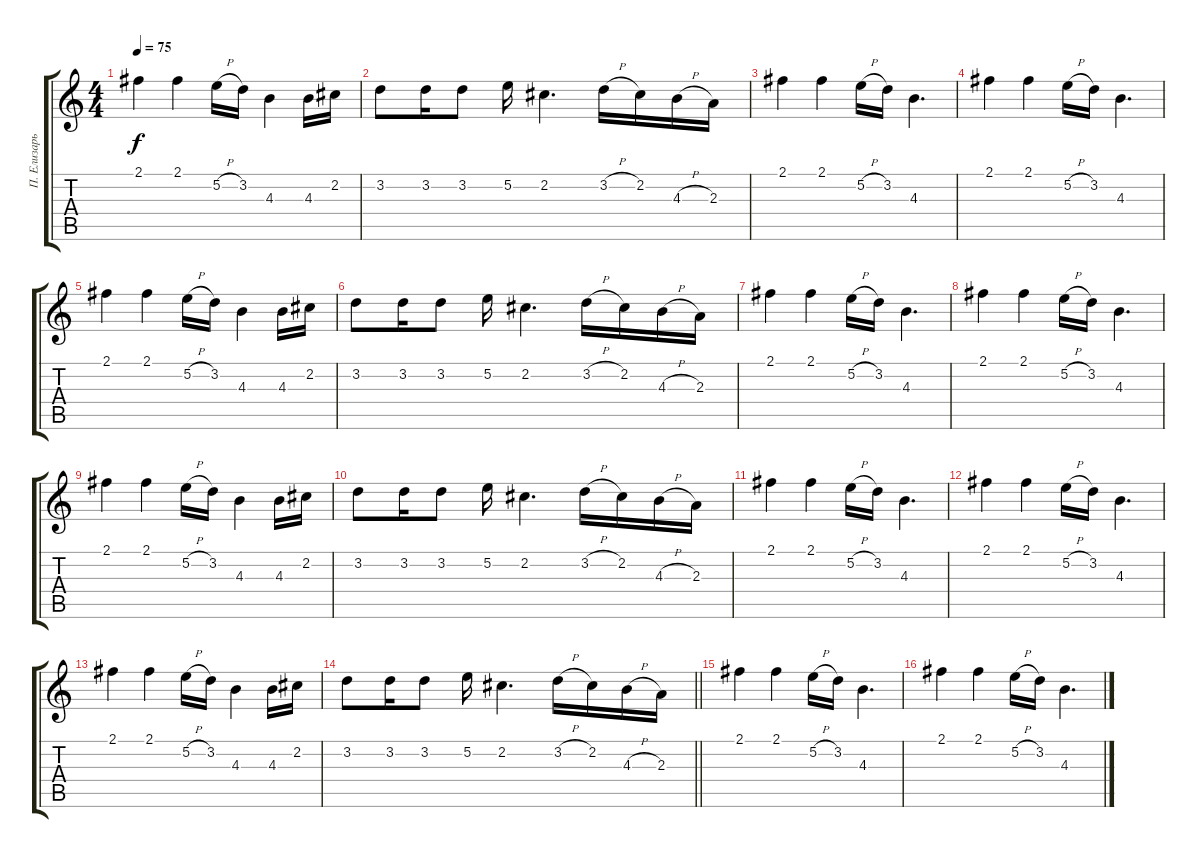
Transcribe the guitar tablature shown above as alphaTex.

\track ("П. Елизарьев" "П. Елизарь") {instrument acousticguitarsteel}
\staff {score tabs}
\tuning (E4 B3 G3 D3 A2 E2) {hide}
\ts (4 4)
\tempo 75
\clef g2
\ks c
2.1.4{dy f} 2.1.4 5.2{h}.16 3.2.16 4.3.4 4.3.16 2.2.16 |
3.2.8 3.2.16 3.2.8 5.2.16 2.2.4{d} 3.2{h}.16 2.2.16 4.3{h}.16 2.3.16 |
2.1.4 2.1.4 5.2{h}.16 3.2.16 4.3.4{d} |
2.1.4 2.1.4 5.2{h}.16 3.2.16 4.3.4{d} |
2.1.4 2.1.4 5.2{h}.16 3.2.16 4.3.4 4.3.16 2.2.16 |
3.2.8 3.2.16 3.2.8 5.2.16 2.2.4{d} 3.2{h}.16 2.2.16 4.3{h}.16 2.3.16 |
2.1.4 2.1.4 5.2{h}.16 3.2.16 4.3.4{d} |
2.1.4 2.1.4 5.2{h}.16 3.2.16 4.3.4{d} |
2.1.4 2.1.4 5.2{h}.16 3.2.16 4.3.4 4.3.16 2.2.16 |
3.2.8 3.2.16 3.2.8 5.2.16 2.2.4{d} 3.2{h}.16 2.2.16 4.3{h}.16 2.3.16 |
2.1.4 2.1.4 5.2{h}.16 3.2.16 4.3.4{d} |
2.1.4 2.1.4 5.2{h}.16 3.2.16 4.3.4{d} |
2.1.4 2.1.4 5.2{h}.16 3.2.16 4.3.4 4.3.16 2.2.16 |
\barLineRight lightlight
3.2.8 3.2.16 3.2.8 5.2.16 2.2.4{d} 3.2{h}.16 2.2.16 4.3{h}.16 2.3.16 |
2.1.4 2.1.4 5.2{h}.16 3.2.16 4.3.4{d} |
2.1.4 2.1.4 5.2{h}.16 3.2.16 4.3.4{d}
